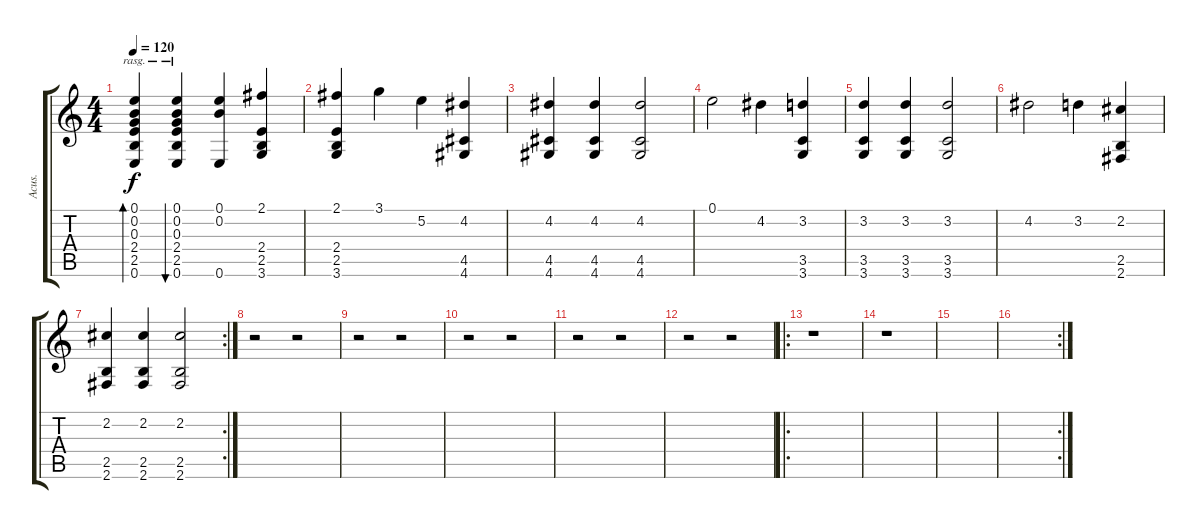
\track ("Acus." "Acus.") {instrument acousticguitarnylon}
\staff {score tabs}
\tuning (E4 B3 G3 D3 A2 E2) {hide}
\ts (4 4)
\tempo 120
\clef g2
\ks c
(0.1 0.2 0.3 2.4 2.5 0.6).4{bd 60 rasg ii dy f instrument acousticguitarnylon} (0.1 0.2 0.3 2.4 2.5 0.6).4{bu 60 rasg ii} (0.1 0.2 0.6).4 (2.1 2.4 2.5 3.6).4 |
(2.1 2.4 2.5 3.6).4 3.1.4 5.2.4 (4.2 4.5 4.6).4 |
(4.2 4.5 4.6).4 (4.2 4.5 4.6).4 (4.2 4.5 4.6).2 |
0.1.2 4.2.4 (3.2 3.5 3.6).4 |
(3.2 3.5 3.6).4 (3.2 3.5 3.6).4 (3.2 3.5 3.6).2 |
4.2.2 3.2.4 (2.2 2.5 2.6).4 |
\rc 2
(2.2 2.5 2.6).4 (2.2 2.5 2.6).4 (2.2 2.5 2.6).2 |
r.2 r.2 |
r.2 r.2 |
r.2 r.2 |
r.2 r.2 |
r.2 r.2 |
\ro
r.1 |
r.1 |
|
\rc 2
